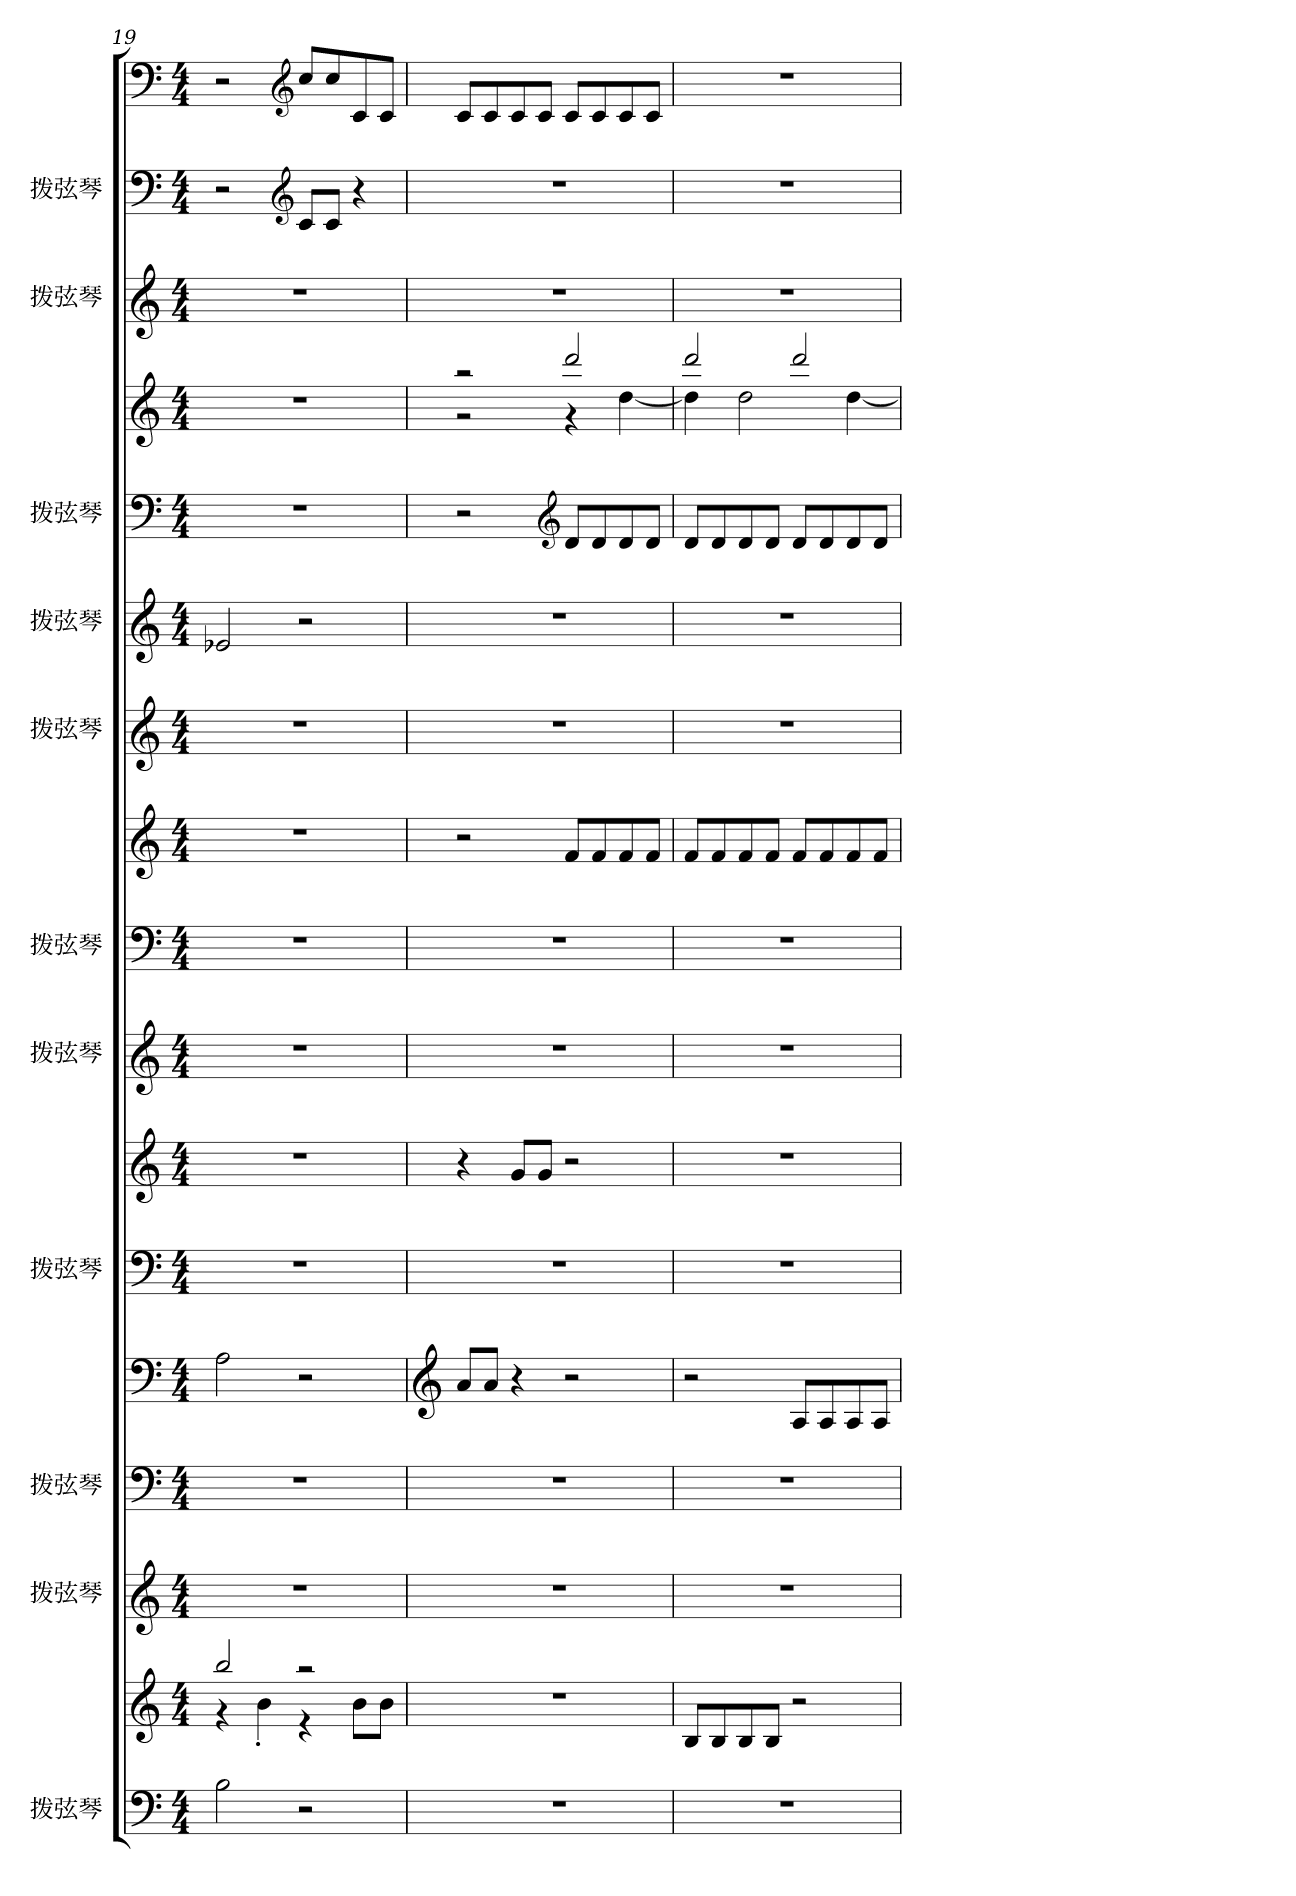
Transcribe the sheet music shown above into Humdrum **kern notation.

**kern	**kern	**kern	**kern	**kern	**kern	**kern	**kern	**kern	**kern	**kern	**kern	**kern	**kern	**kern	**kern	**kern
*part11	*part11	*part10	*part9	*part9	*part8	*part8	*part7	*part6	*part6	*part5	*part4	*part3	*part3	*part2	*part1	*part1
*staff17	*staff16	*staff15	*staff14	*staff13	*staff12	*staff11	*staff10	*staff9	*staff8	*staff7	*staff6	*staff5	*staff4	*staff3	*staff2	*staff1
*I"拨弦琴	*	*I"拨弦琴	*I"拨弦琴	*	*I"拨弦琴	*	*I"拨弦琴	*I"拨弦琴	*	*I"拨弦琴	*I"拨弦琴	*I"拨弦琴	*	*I"拨弦琴	*I"拨弦琴	*
*clefF4	*clefG2	*clefG2	*clefF4	*clefF4	*clefF4	*clefG2	*clefG2	*clefF4	*clefG2	*clefG2	*clefG2	*clefF4	*clefG2	*clefG2	*clefF4	*clefF4
*k[]	*k[]	*k[]	*k[]	*k[]	*k[]	*k[]	*k[]	*k[]	*k[]	*k[]	*k[]	*k[]	*k[]	*k[]	*k[]	*k[]
*M4/4	*M4/4	*M4/4	*M4/4	*M4/4	*M4/4	*M4/4	*M4/4	*M4/4	*M4/4	*M4/4	*M4/4	*M4/4	*M4/4	*M4/4	*M4/4	*M4/4
=19	=19	=19	=19	=19	=19	=19	=19	=19	=19	=19	=19	=19	=19	=19	=19	=19
*	*^	*	*	*	*	*	*	*	*	*	*	*	*	*	*	*
2B\	2bb/	4r	1r	1r	2A\	1r	1r	1r	1r	1r	1r	2e-X/	1r	1r	1r	2r	2r
.	.	4b'\	.	.	.	.	.	.	.	.	.	.	.	.	.	.	.
*	*	*	*	*	*	*	*	*	*	*	*	*	*	*	*	*clefG2	*clefG2
2r	2r	4r	.	.	2r	.	.	.	.	.	.	2r	.	.	.	8c/L	8cc/L
.	.	.	.	.	.	.	.	.	.	.	.	.	.	.	.	8c/J	8cc/
.	.	8b\L	.	.	.	.	.	.	.	.	.	.	.	.	.	4r	8c/
.	.	8b\J	.	.	.	.	.	.	.	.	.	.	.	.	.	.	8c/J
*	*v	*v	*	*	*	*	*	*	*	*	*	*	*	*	*	*	*
=20	=20	=20	=20	=20	=20	=20	=20	=20	=20	=20	=20	=20	=20	=20	=20	=20
*	*	*	*	*clefG2	*	*	*	*	*	*	*	*	*	*	*	*
*	*	*	*	*	*	*	*	*	*	*	*	*	*^	*	*	*
1r	1r	1r	1r	8a/L	1r	4r	1r	1r	2r	1r	1r	2r	2r	2r	1r	1r	8c/L
.	.	.	.	8a/J	.	.	.	.	.	.	.	.	.	.	.	.	8c/
.	.	.	.	4r	.	8g/L	.	.	.	.	.	.	.	.	.	.	8c/
.	.	.	.	.	.	8g/J	.	.	.	.	.	.	.	.	.	.	8c/J
*	*	*	*	*	*	*	*	*	*	*	*	*clefG2	*	*	*	*	*
.	.	.	.	2r	.	2r	.	.	8f/L	.	.	8d/L	2ddd/	4r	.	.	8c/L
.	.	.	.	.	.	.	.	.	8f/	.	.	8d/	.	.	.	.	8c/
.	.	.	.	.	.	.	.	.	8f/	.	.	8d/	.	[4dd\	.	.	8c/
.	.	.	.	.	.	.	.	.	8f/J	.	.	8d/J	.	.	.	.	8c/J
!!LO:PB:g=z
=21	=21	=21	=21	=21	=21	=21	=21	=21	=21	=21	=21	=21	=21	=21	=21	=21	=21
1r	8B/L	1r	1r	2r	1r	1r	1r	1r	8f/L	1r	1r	8d/L	2ddd/	4dd\]	1r	1r	1r
.	8B/	.	.	.	.	.	.	.	8f/	.	.	8d/	.	.	.	.	.
.	8B/	.	.	.	.	.	.	.	8f/	.	.	8d/	.	2dd\	.	.	.
.	8B/J	.	.	.	.	.	.	.	8f/J	.	.	8d/J	.	.	.	.	.
.	2r	.	.	8A/L	.	.	.	.	8f/L	.	.	8d/L	2ddd/	.	.	.	.
.	.	.	.	8A/	.	.	.	.	8f/	.	.	8d/	.	.	.	.	.
.	.	.	.	8A/	.	.	.	.	8f/	.	.	8d/	.	[4dd\	.	.	.
.	.	.	.	8A/J	.	.	.	.	8f/J	.	.	8d/J	.	.	.	.	.
*	*	*	*	*	*	*	*	*	*	*	*	*	*v	*v	*	*	*
=	=	=	=	=	=	=	=	=	=	=	=	=	=	=	=	=
*-	*-	*-	*-	*-	*-	*-	*-	*-	*-	*-	*-	*-	*-	*-	*-	*-
